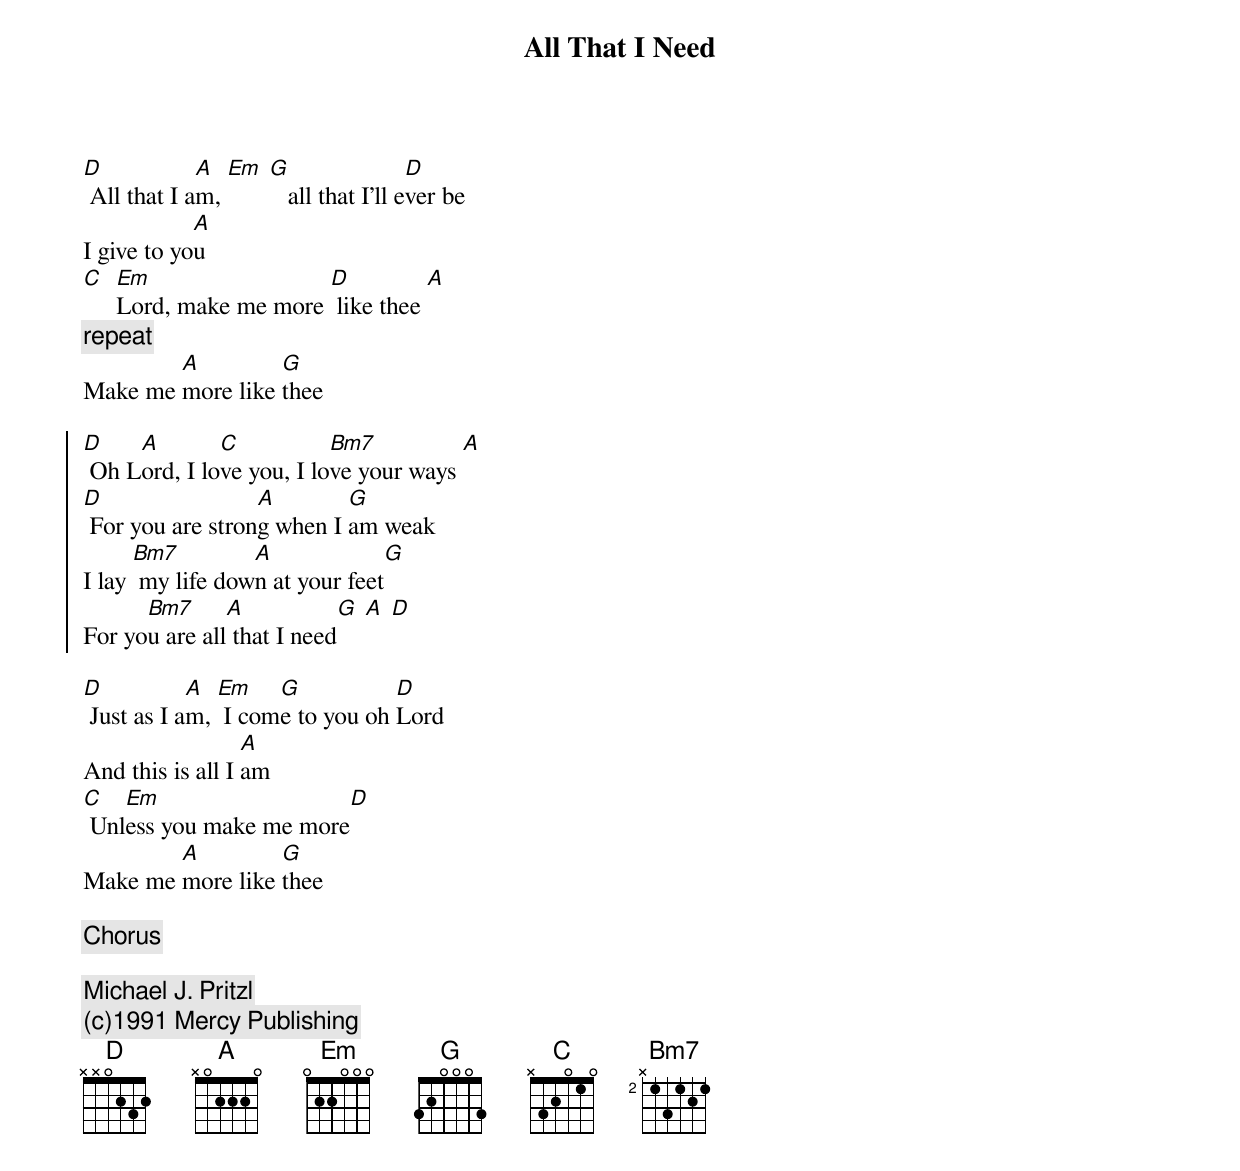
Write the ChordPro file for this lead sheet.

{t:All That I Need}
[D] All that I a[A]m, [Em] [G]   all that I'll e[D]ver be
I give to yo[A]u
[C]  [Em]Lord, make me more [D] like thee [A]
{c: repeat}
Make me [A]more like [G]thee

{soc}
[D] Oh L[A]ord, I lo[C]ve you, I lo[Bm7]ve your ways [A]
[D] For you are stron[A]g when I [G]am weak
I lay [Bm7] my life dow[A]n at your feet[G]
For yo[Bm7]u are all[A] that I need[G] [A] [D]
{eoc}

[D] Just as I a[A]m, [Em] I com[G]e to you oh [D]Lord
And this is all I [A]am
[C] Unl[Em]ess you make me more[D]
Make me [A]more like [G]thee

{c:Chorus}

{c:Michael J. Pritzl}
{c:(c)1991 Mercy Publishing}
